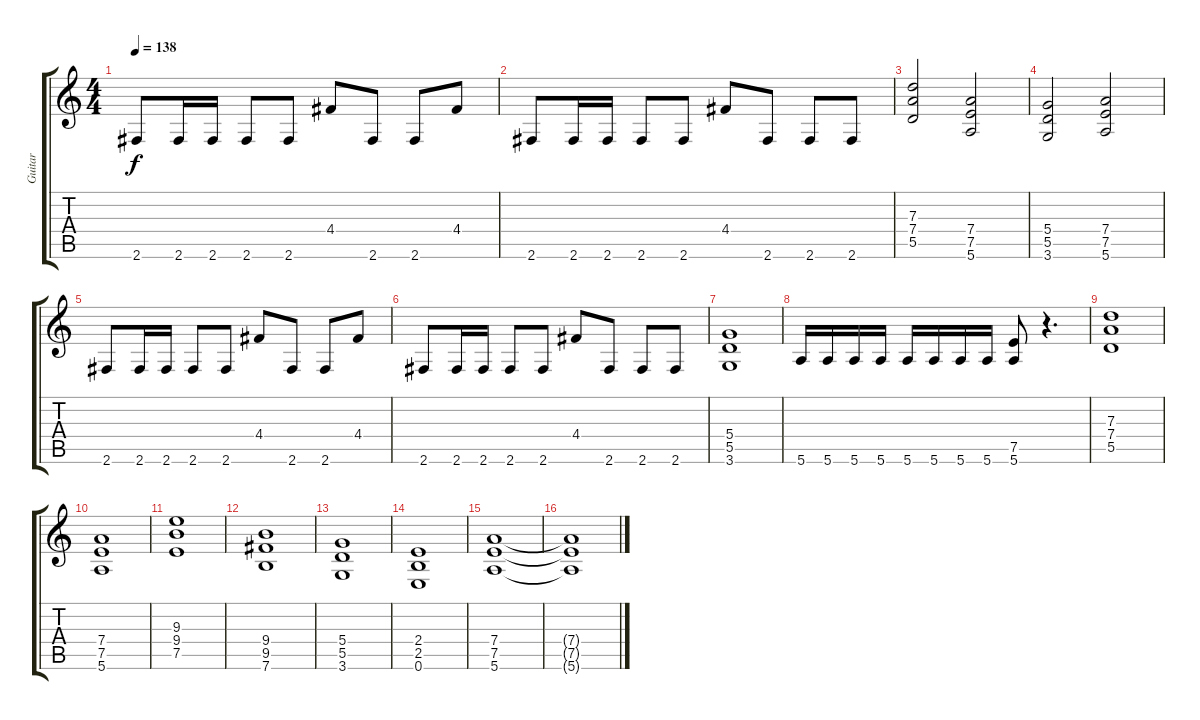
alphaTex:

\track ("Guitar" "Guitar") {instrument distortionguitar}
\staff {score tabs}
\tuning (E4 B3 G3 D3 A2 E2) {hide}
\ts (4 4)
\tempo 138
\clef g2
\ks c
2.6.8{dy f} 2.6.16 2.6.16 2.6.8 2.6.8 4.4.8 2.6.8 2.6.8 4.4.8 |
2.6.8 2.6.16 2.6.16 2.6.8 2.6.8 4.4.8 2.6.8 2.6.8 2.6.8 |
(7.3 7.4 5.5).2 (7.4 7.5 5.6).2 |
(5.4 5.5 3.6).2 (7.4 7.5 5.6).2 |
2.6.8 2.6.16 2.6.16 2.6.8 2.6.8 4.4.8 2.6.8 2.6.8 4.4.8 |
2.6.8 2.6.16 2.6.16 2.6.8 2.6.8 4.4.8 2.6.8 2.6.8 2.6.8 |
(5.4 5.5 3.6).1 |
5.6.16 5.6.16 5.6.16 5.6.16 5.6.16 5.6.16 5.6.16 5.6.16 (7.5 5.6).8 r.4{d} |
(7.3 7.4 5.5).1 |
(7.4 7.5 5.6).1 |
(9.3 9.4 7.5).1 |
(9.4 9.5 7.6).1 |
(5.4 5.5 3.6).1 |
(2.4 2.5 0.6).1 |
(7.4 7.5 5.6).1 |
(7.4{t} 7.5{t} 5.6{t}).1
